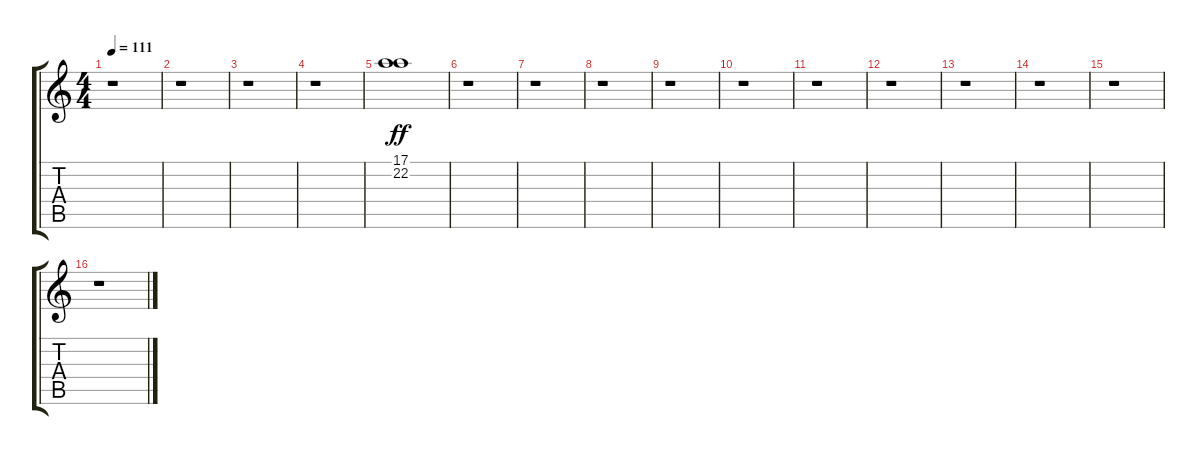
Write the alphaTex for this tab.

\track "" {instrument synthstrings1}
\staff {score tabs}
\tuning (E4 B3 G3 D3 A2 E2) {hide}
\ts (4 4)
\tempo 111
\clef g2
\ks c
r.1{dy ff} |
r.1 |
r.1 |
r.1 |
(17.1 22.2).1 |
r.1 |
r.1 |
r.1 |
r.1 |
r.1 |
r.1 |
r.1 |
r.1 |
r.1 |
r.1 |
r.1
